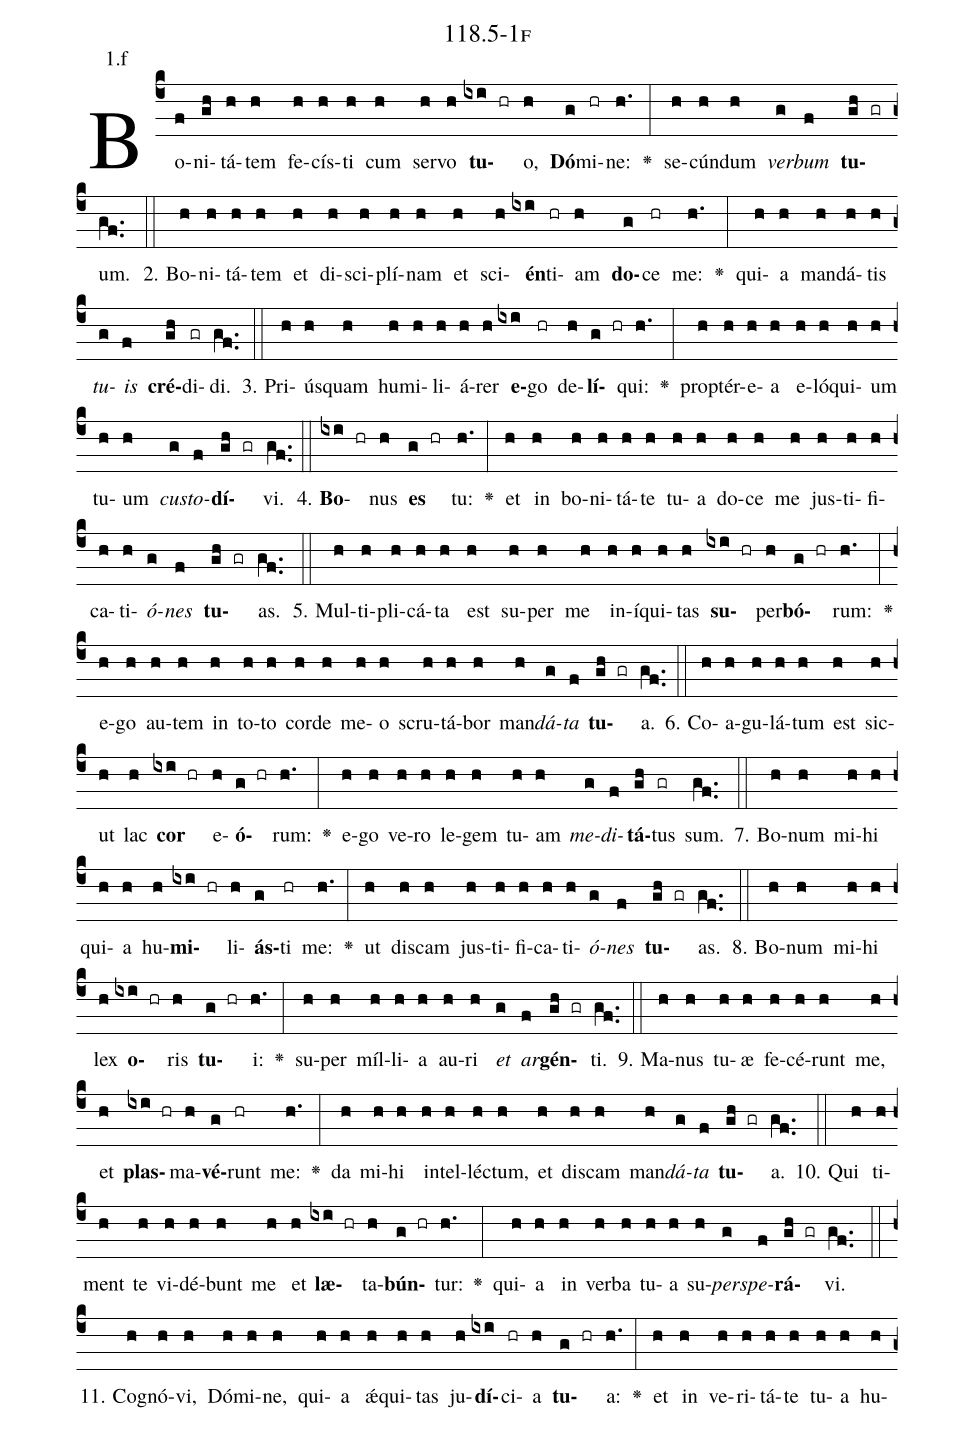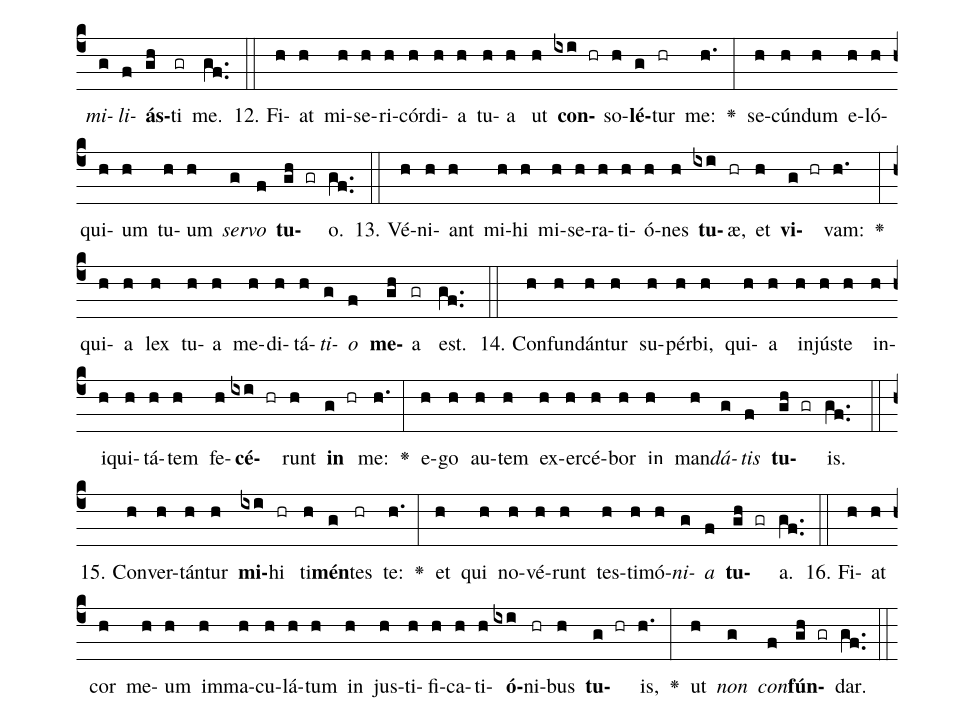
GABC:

name: 118.5-1f;
annotation: 1.f;
%%
(c4)Bo(f)ni(gh)tá(h)tem(h) fe(h)cís(h)ti(h) cum(h) ser(h)vo(h) <b>tu</b>(ixi hr)o,(h) <b>Dó</b>(g)mi(hr)ne:(h.) <v>\greheightstar</v>(:) se(h)cún(h)dum(h) <i>ver</i>(g)<i>bum</i>(f) <b>tu</b>(gh gr)um.(gf..) (::)
2. Bo(h)ni(h)tá(h)tem(h) et(h) di(h)sci(h)plí(h)nam(h) et(h) sci(h)<b>én</b>(ixi)ti(hr)am(h) <b>do</b>(g)ce(hr) me:(h.) <v>\greheightstar</v>(:) qui(h)a(h) man(h)dá(h)tis(h) <i>tu</i>(g)<i>is</i>(f) <b>cré</b>(gh)di(gr)di.(gf..) (::)
3. Pri(h)ús(h)quam(h) hu(h)mi(h)li(h)á(h)rer(h) <b>e</b>(ixi)go(hr) de(h)<b>lí</b>(g hr)qui:(h.) <v>\greheightstar</v>(:) prop(h)tér(h)e(h)a(h) e(h)ló(h)qui(h)um(h) tu(h)um(h) <i>cus</i>(g)<i>to</i>(f)<b>dí</b>(gh gr)vi.(gf..) (::)
4. <b>Bo</b>(ixi hr)nus(h) <b>es</b>(g hr) tu:(h.) <v>\greheightstar</v>(:) et(h) in(h) bo(h)ni(h)tá(h)te(h) tu(h)a(h) do(h)ce(h) me(h) jus(h)ti(h)fi(h)ca(h)ti(h)<i>ó</i>(g)<i>nes</i>(f) <b>tu</b>(gh gr)as.(gf..) (::)
5. Mul(h)ti(h)pli(h)cá(h)ta(h) est(h) su(h)per(h) me(h) in(h)í(h)qui(h)tas(h) <b>su</b>(ixi hr)per(h)<b>bó</b>(g hr)rum:(h.) <v>\greheightstar</v>(:) e(h)go(h) au(h)tem(h) in(h) to(h)to(h) cor(h)de(h) me(h)o(h) scru(h)tá(h)bor(h) man(h)<i>dá</i>(g)<i>ta</i>(f) <b>tu</b>(gh gr)a.(gf..) (::)
6. Co(h)a(h)gu(h)lá(h)tum(h) est(h) sic(h)ut(h) lac(h) <b>cor</b>(ixi hr) e(h)<b>ó</b>(g hr)rum:(h.) <v>\greheightstar</v>(:) e(h)go(h) ve(h)ro(h) le(h)gem(h) tu(h)am(h) <i>me</i>(g)<i>di</i>(f)<b>tá</b>(gh)tus(gr) sum.(gf..) (::)
7. Bo(h)num(h) mi(h)hi(h) qui(h)a(h) hu(h)<b>mi</b>(ixi hr)li(h)<b>ás</b>(g)ti(hr) me:(h.) <v>\greheightstar</v>(:) ut(h) dis(h)cam(h) jus(h)ti(h)fi(h)ca(h)ti(h)<i>ó</i>(g)<i>nes</i>(f) <b>tu</b>(gh gr)as.(gf..) (::)
8. Bo(h)num(h) mi(h)hi(h) lex(h) <b>o</b>(ixi hr)ris(h) <b>tu</b>(g hr)i:(h.) <v>\greheightstar</v>(:) su(h)per(h) míl(h)li(h)a(h) au(h)ri(h) <i>et</i>(g) <i>ar</i>(f)<b>gén</b>(gh gr)ti.(gf..) (::)
9. Ma(h)nus(h) tu(h)æ(h) fe(h)cé(h)runt(h) me,(h) et(h) <b>plas</b>(ixi hr)ma(h)<b>vé</b>(g)runt(hr) me:(h.) <v>\greheightstar</v>(:) da(h) mi(h)hi(h) in(h)tel(h)léc(h)tum,(h) et(h) dis(h)cam(h) man(h)<i>dá</i>(g)<i>ta</i>(f) <b>tu</b>(gh gr)a.(gf..) (::)
10. Qui(h) ti(h)ment(h) te(h) vi(h)dé(h)bunt(h) me(h) et(h) <b>læ</b>(ixi hr)ta(h)<b>bún</b>(g hr)tur:(h.) <v>\greheightstar</v>(:) qui(h)a(h) in(h) ver(h)ba(h) tu(h)a(h) su(h)<i>per</i>(g)<i>spe</i>(f)<b>rá</b>(gh gr)vi.(gf..) (::)
11. Co(h)gnó(h)vi,(h) Dó(h)mi(h)ne,(h) qui(h)a(h) ǽ(h)qui(h)tas(h) ju(h)<b>dí</b>(ixi)ci(hr)a(h) <b>tu</b>(g hr)a:(h.) <v>\greheightstar</v>(:) et(h) in(h) ve(h)ri(h)tá(h)te(h) tu(h)a(h) hu(h)<i>mi</i>(g)<i>li</i>(f)<b>ás</b>(gh)ti(gr) me.(gf..) (::)
12. Fi(h)at(h) mi(h)se(h)ri(h)cór(h)di(h)a(h) tu(h)a(h) ut(h) <b>con</b>(ixi hr)so(h)<b>lé</b>(g)tur(hr) me:(h.) <v>\greheightstar</v>(:) se(h)cún(h)dum(h) e(h)ló(h)qui(h)um(h) tu(h)um(h) <i>ser</i>(g)<i>vo</i>(f) <b>tu</b>(gh gr)o.(gf..) (::)
13. Vé(h)ni(h)ant(h) mi(h)hi(h) mi(h)se(h)ra(h)ti(h)ó(h)nes(h) <b>tu</b>(ixi)æ,(hr) et(h) <b>vi</b>(g hr)vam:(h.) <v>\greheightstar</v>(:) qui(h)a(h) lex(h) tu(h)a(h) me(h)di(h)tá(h)<i>ti</i>(g)<i>o</i>(f) <b>me</b>(gh)a(gr) est.(gf..) (::)
14. Con(h)fun(h)dán(h)tur(h) su(h)pér(h)bi,(h) qui(h)a(h) in(h)jús(h)te(h) in(h)i(h)qui(h)tá(h)tem(h) fe(h)<b>cé</b>(ixi hr)runt(h) <b>in</b>(g hr) me:(h.) <v>\greheightstar</v>(:) e(h)go(h) au(h)tem(h) ex(h)er(h)cé(h)bor(h) in(h) man(h)<i>dá</i>(g)<i>tis</i>(f) <b>tu</b>(gh gr)is.(gf..) (::)
15. Con(h)ver(h)tán(h)tur(h) <b>mi</b>(ixi)hi(hr) ti(h)<b>mén</b>(g)tes(hr) te:(h.) <v>\greheightstar</v>(:) et(h) qui(h) no(h)vé(h)runt(h) tes(h)ti(h)mó(h)<i>ni</i>(g)<i>a</i>(f) <b>tu</b>(gh gr)a.(gf..) (::)
16. Fi(h)at(h) cor(h) me(h)um(h) im(h)ma(h)cu(h)lá(h)tum(h) in(h) jus(h)ti(h)fi(h)ca(h)ti(h)<b>ó</b>(ixi)ni(hr)bus(h) <b>tu</b>(g hr)is,(h.) <v>\greheightstar</v>(:) ut(h) <i>non</i>(g) <i>con</i>(f)<b>fún</b>(gh gr)dar.(gf..) (::)
